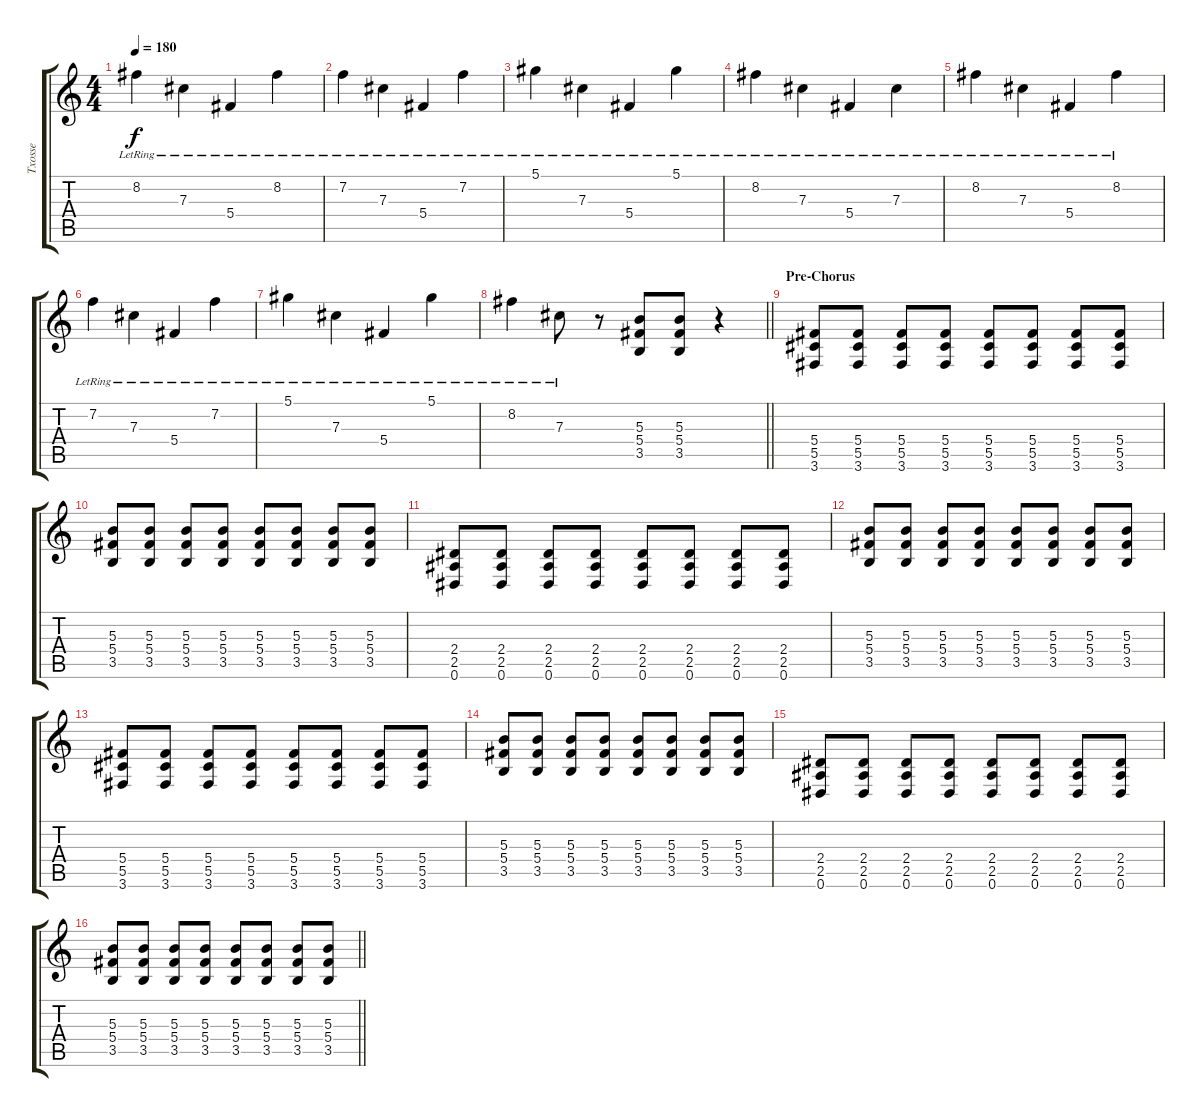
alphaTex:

\track ("Txosse" "Txosse") {instrument overdrivenguitar}
\staff {score tabs}
\tuning (Eb4 Bb3 Gb3 Db3 Ab2 Eb2) {hide}
\ts (4 4)
\tempo 180
\clef g2
\ks c
8.2{lr}.4{dy f volume 16 instrument electricguitarclean} 7.3{lr}.4 5.4{lr}.4 8.2{lr}.4 |
7.2{lr}.4 7.3{lr}.4 5.4{lr}.4 7.2{lr}.4 |
5.1{lr}.4 7.3{lr}.4 5.4{lr}.4 5.1{lr}.4 |
8.2{lr}.4 7.3{lr}.4 5.4{lr}.4 7.3{lr}.4 |
8.2{lr}.4{volume 16 instrument electricguitarclean} 7.3{lr}.4 5.4{lr}.4 8.2{lr}.4 |
7.2{lr}.4 7.3{lr}.4 5.4{lr}.4 7.2{lr}.4 |
5.1{lr}.4 7.3{lr}.4 5.4{lr}.4 5.1{lr}.4 |
\barLineRight lightlight
8.2{lr}.4 7.3{lr}.8 r.8 (5.3 5.4 3.5).8{volume 14 instrument overdrivenguitar} (5.3 5.4 3.5).8 r.4 |
\section ("" "Pre-Chorus")
(5.4 5.5 3.6).8{volume 13} (5.4 5.5 3.6).8 (5.4 5.5 3.6).8 (5.4 5.5 3.6).8 (5.4 5.5 3.6).8 (5.4 5.5 3.6).8 (5.4 5.5 3.6).8 (5.4 5.5 3.6).8 |
(5.3 5.4 3.5).8 (5.3 5.4 3.5).8 (5.3 5.4 3.5).8 (5.3 5.4 3.5).8 (5.3 5.4 3.5).8 (5.3 5.4 3.5).8 (5.3 5.4 3.5).8 (5.3 5.4 3.5).8 |
(2.4 2.5 0.6).8 (2.4 2.5 0.6).8 (2.4 2.5 0.6).8 (2.4 2.5 0.6).8 (2.4 2.5 0.6).8 (2.4 2.5 0.6).8 (2.4 2.5 0.6).8 (2.4 2.5 0.6).8 |
(5.3 5.4 3.5).8 (5.3 5.4 3.5).8 (5.3 5.4 3.5).8 (5.3 5.4 3.5).8 (5.3 5.4 3.5).8 (5.3 5.4 3.5).8 (5.3 5.4 3.5).8 (5.3 5.4 3.5).8 |
(5.4 5.5 3.6).8 (5.4 5.5 3.6).8 (5.4 5.5 3.6).8 (5.4 5.5 3.6).8 (5.4 5.5 3.6).8 (5.4 5.5 3.6).8 (5.4 5.5 3.6).8 (5.4 5.5 3.6).8 |
(5.3 5.4 3.5).8 (5.3 5.4 3.5).8 (5.3 5.4 3.5).8 (5.3 5.4 3.5).8 (5.3 5.4 3.5).8 (5.3 5.4 3.5).8 (5.3 5.4 3.5).8 (5.3 5.4 3.5).8 |
(2.4 2.5 0.6).8 (2.4 2.5 0.6).8 (2.4 2.5 0.6).8 (2.4 2.5 0.6).8 (2.4 2.5 0.6).8 (2.4 2.5 0.6).8 (2.4 2.5 0.6).8 (2.4 2.5 0.6).8 |
\barLineRight lightlight
(5.3 5.4 3.5).8 (5.3 5.4 3.5).8 (5.3 5.4 3.5).8 (5.3 5.4 3.5).8 (5.3 5.4 3.5).8 (5.3 5.4 3.5).8 (5.3 5.4 3.5).8 (5.3 5.4 3.5).8
